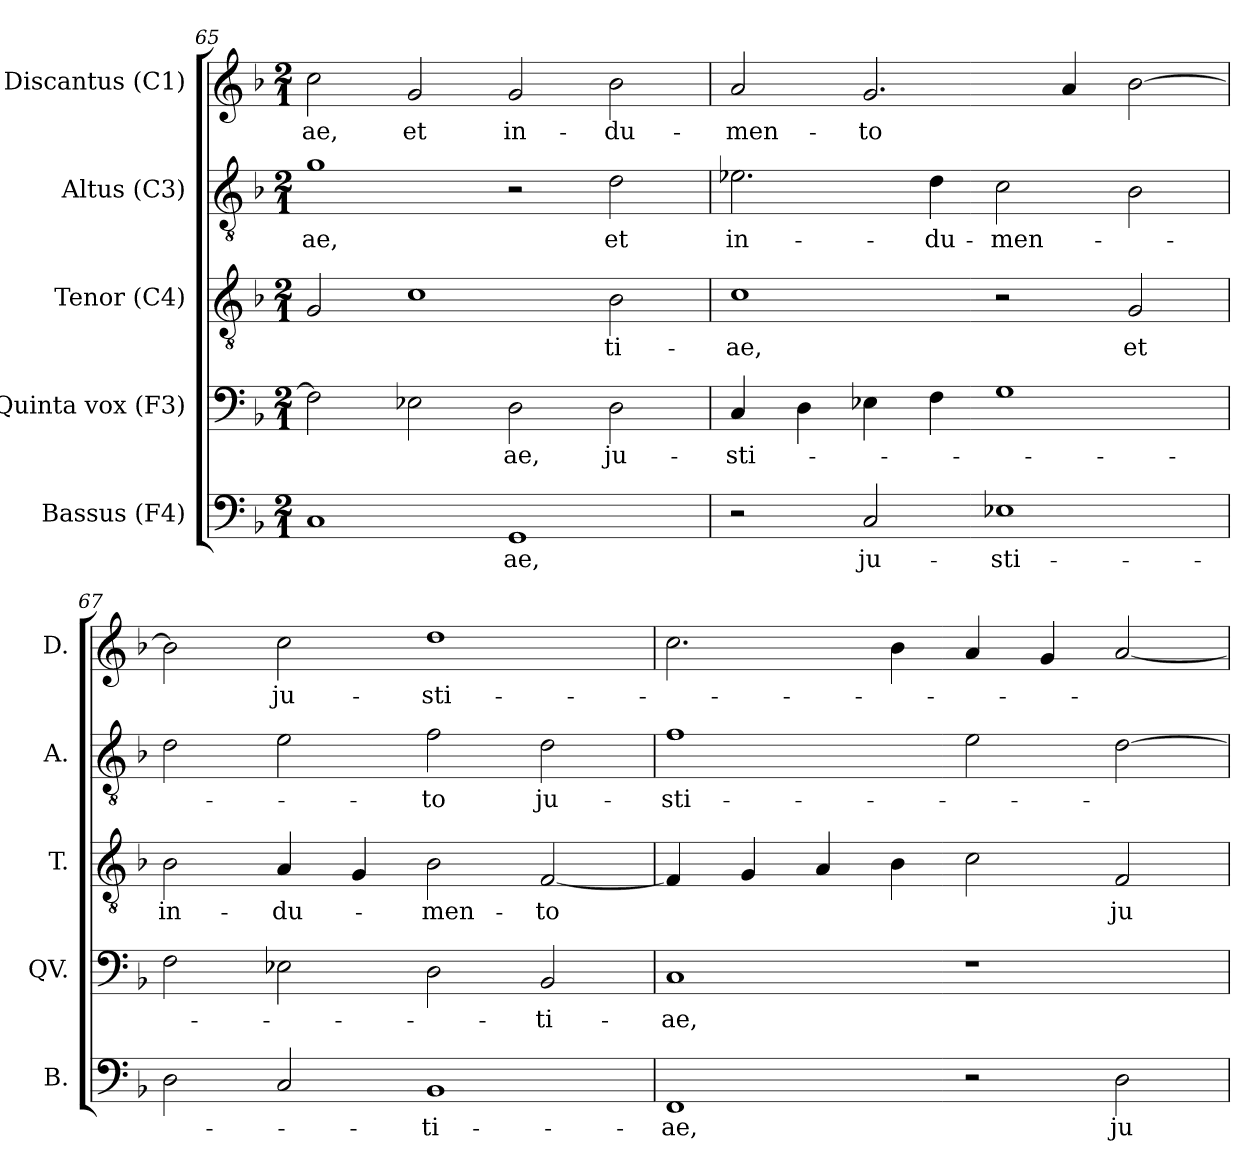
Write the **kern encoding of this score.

**kern	**text	**kern	**text	**kern	**text	**kern	**text	**kern	**text
*part5	*part5	*part4	*part4	*part3	*part3	*part2	*part2	*part1	*part1
*staff5	*staff5	*staff4	*staff4	*staff3	*staff3	*staff2	*staff2	*staff1	*staff1
*I"Bassus (F4)	*	*I"Quinta vox (F3)	*	*I"Tenor (C4)	*	*I"Altus (C3)	*	*I"Discantus (C1)	*
*I'B.	*	*I'QV.	*	*I'T.	*	*I'A.	*	*I'D.	*
!!LO:LB:g=z
*clefF4	*	*clefF4	*	*clefGv2	*	*clefGv2	*	*clefG2	*
*	*	*ITrd7c12	*	*ITrd7c12	*	*	*	*	*
*k[b-]	*	*k[b-]	*	*k[b-]	*	*k[b-]	*	*k[b-]	*
*F:	*	*F:	*	*F:	*	*F:	*	*F:	*
*M2/1	*	*M2/1	*	*M2/1	*	*M2/1	*	*M2/1	*
=65	=65	=65	=65	=65	=65	=65	=65	=65	=65
!	!	!	!	!	!	!	!LO:LY:b:color=#000000	!	!
!	!	!	!	!	!	!	!	!	!LO:LY:b:color=#000000
1Ci	.	2FFi\]	.	2GGi/	.	1gi	-ae,	2cci\	-ae,
!	!	!	!	!	!	!	!	!	!LO:LY:b:color=#000000
.	.	2EE-Xi\	.	1Ci	.	.	.	2gi/	et
!	!LO:LY:b:color=#000000	!	!	!	!	!	!	!	!
!	!	!	!LO:LY:b:color=#000000	!	!	!	!	!	!
!	!	!	!	!	!	!	!	!	!LO:LY:b:color=#000000
1GGi	-ae,	2DDi\	-ae,	.	.	2r	.	2gi/	in-
!	!	!	!LO:LY:b:color=#000000	!	!	!	!	!	!
!	!	!	!	!	!LO:LY:b:color=#000000	!	!	!	!
!	!	!	!	!	!	!	!LO:LY:b:color=#000000	!	!
!	!	!	!	!	!	!	!	!	!LO:LY:b:color=#000000
.	.	2DDi\	ju-	2BB-i\	-ti-	2di\	et	2b-i\	-du-
=66	=66	=66	=66	=66	=66	=66	=66	=66	=66
!	!	!	!LO:LY:b:color=#000000	!	!	!	!	!	!
!	!	!	!	!	!LO:LY:b:color=#000000	!	!	!	!
!	!	!	!	!	!	!	!LO:LY:b:color=#000000	!	!
!	!	!	!	!	!	!	!	!	!LO:LY:b:color=#000000
2r	.	4CCi/	-sti-	1Ci	-ae,	2.e-Xi\	in-	2ai/	-men-
.	.	4DDi\	.	.	.	.	.	.	.
!	!LO:LY:b:color=#000000	!	!	!	!	!	!	!	!
!	!	!	!	!	!	!	!	!	!LO:LY:b:color=#000000
2Ci/	ju-	4EE-i\	.	.	.	.	.	2.gi/	-to
!	!	!	!	!	!	!	!LO:LY:b:color=#000000	!	!
.	.	4FFi\	.	.	.	4di\	-du-	.	.
!	!LO:LY:b:color=#000000	!	!	!	!	!	!	!	!
!	!	!	!	!	!	!	!LO:LY:b:color=#000000	!	!
1E-Xi	-sti-	1GGi	.	2r	.	2ci\	-men-	.	.
.	.	.	.	.	.	.	.	4ai/	.
!	!	!	!	!	!LO:LY:b:color=#000000	!	!	!	!
.	.	.	.	2GGi/	et	2B-i\	.	[2b-i\	.
=67	=67	=67	=67	=67	=67	=67	=67	=67	=67
!	!	!	!	!	!LO:LY:b:color=#000000	!	!	!	!
2Di\	.	2FFi\	.	2BB-i\	in-	2di\	.	2b-i\]	.
!	!	!	!	!	!LO:LY:b:color=#000000	!	!	!	!
!	!	!	!	!	!	!	!	!	!LO:LY:b:color=#000000
2Ci/	.	2EE-i\	.	4AAi/	-du-	2ei\	.	2cci\	ju-
.	.	.	.	4GGi/	.	.	.	.	.
!	!LO:LY:b:color=#000000	!	!	!	!	!	!	!	!
!	!	!	!	!	!LO:LY:b:color=#000000	!	!	!	!
!	!	!	!	!	!	!	!LO:LY:b:color=#000000	!	!
!	!	!	!	!	!	!	!	!	!LO:LY:b:color=#000000
1BB-i	-ti-	2DDi\	.	2BB-i\	-men-	2fi\	-to	1ddi	-sti-
!	!	!	!LO:LY:b:color=#000000	!	!	!	!	!	!
!	!	!	!	!	!LO:LY:b:color=#000000	!	!	!	!
!	!	!	!	!	!	!	!LO:LY:b:color=#000000	!	!
.	.	2BBB-i/	-ti-	[2FFi/	-to	2di\	ju-	.	.
=68	=68	=68	=68	=68	=68	=68	=68	=68	=68
!	!LO:LY:b:color=#000000	!	!	!	!	!	!	!	!
!	!	!	!LO:LY:b:color=#000000	!	!	!	!	!	!
!	!	!	!	!	!	!	!LO:LY:b:color=#000000	!	!
1FFi	-ae,	1CCi	-ae,	4FFi/]	.	1fi	-sti-	2.cci\	.
.	.	.	.	4GGi/	.	.	.	.	.
.	.	.	.	4AAi/	.	.	.	.	.
.	.	.	.	4BB-i\	.	.	.	4b-i\	.
2r	.	1r	.	2Ci\	.	2ei\	.	4ai/	.
.	.	.	.	.	.	.	.	4gi/	.
!	!LO:LY:b:color=#000000	!	!	!	!	!	!	!	!
!	!	!	!	!	!LO:LY:b:color=#000000	!	!	!	!
2Di\	ju-	.	.	2FFi/	ju-	[2di\	.	[2ai/	.
=	=	=	=	=	=	=	=	=	=
*-	*-	*-	*-	*-	*-	*-	*-	*-	*-
